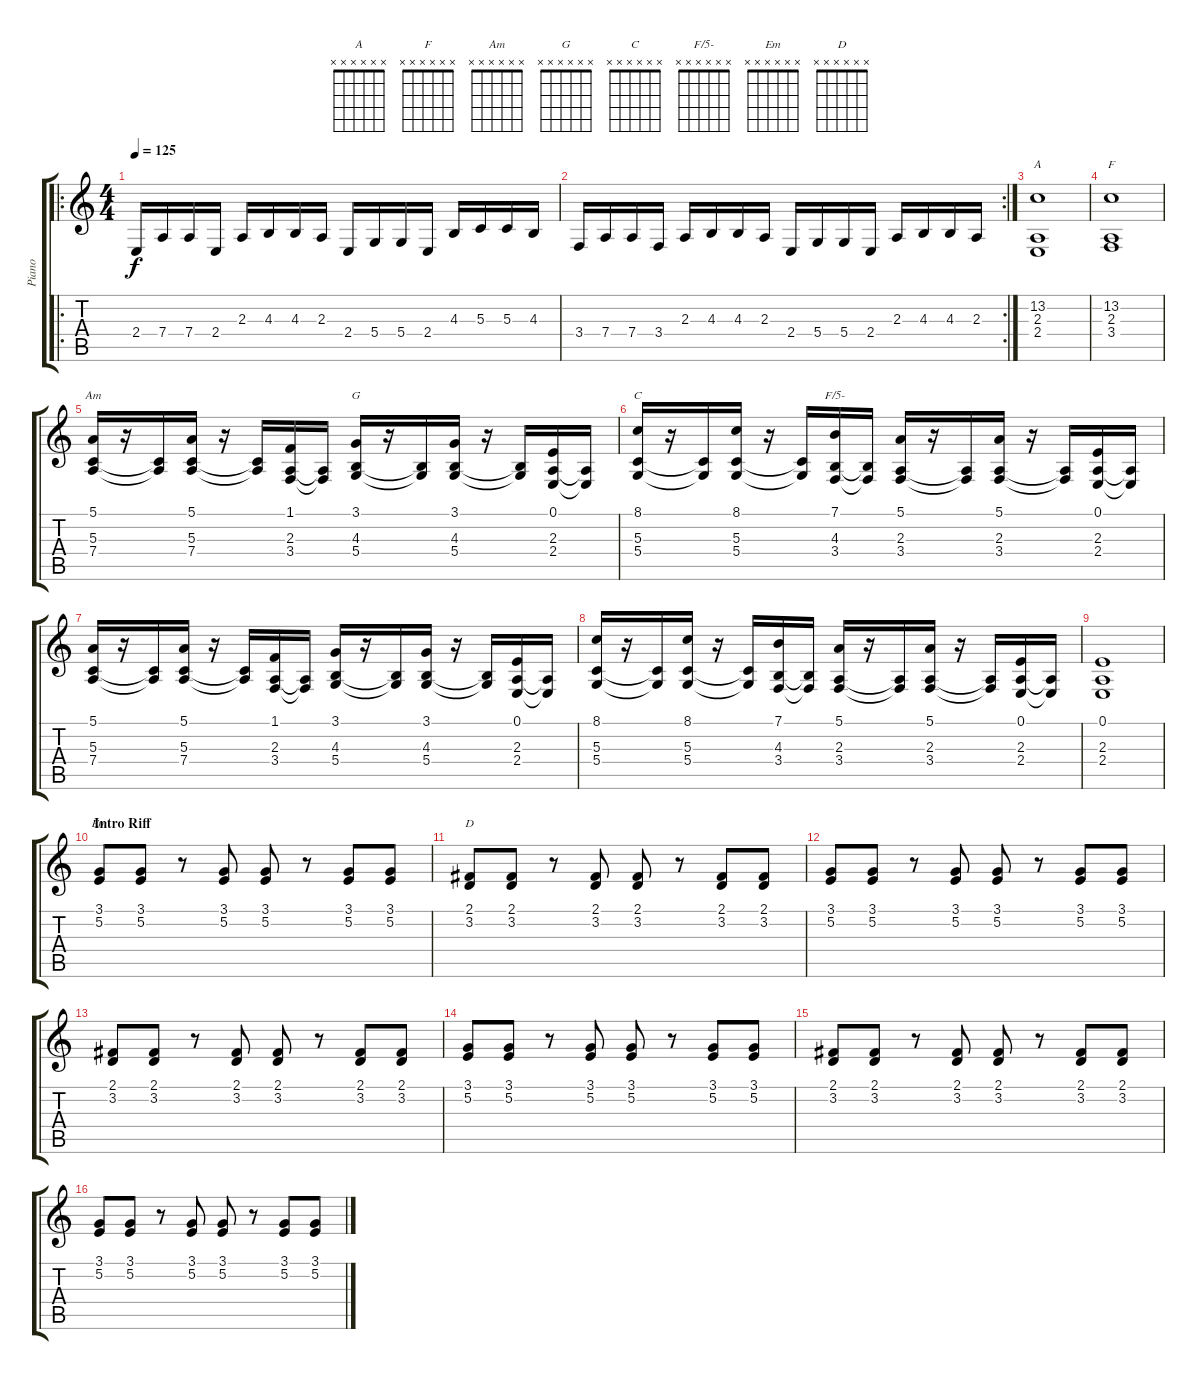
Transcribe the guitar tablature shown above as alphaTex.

\track ("Piano" "Piano") {instrument brightacousticpiano}
\staff {score tabs}
\tuning (E4 B3 G3 D3 A2 E2) {hide}
\chord ("A" x x x x x x)
\chord ("F" x x x x x x)
\chord ("Am" x x x x x x)
\chord ("G" x x x x x x)
\chord ("C" x x x x x x)
\chord ("F/5-" x x x x x x)
\chord ("Em" x x x x x x)
\chord ("D" x x x x x x)
\ro
\ts (4 4)
\tempo 125
\clef g2
\ks c
2.4.16{dy f} 7.4.16 7.4.16 2.4.16 2.3.16 4.3.16 4.3.16 2.3.16 2.4.16 5.4.16 5.4.16 2.4.16 4.3.16 5.3.16 5.3.16 4.3.16 |
\rc 2
3.4.16 7.4.16 7.4.16 3.4.16 2.3.16 4.3.16 4.3.16 2.3.16 2.4.16 5.4.16 5.4.16 2.4.16 2.3.16 4.3.16 4.3.16 2.3.16 |
(13.2 2.3 2.4).1{ch "A"} |
(13.2 2.3 3.4).1{ch "F"} |
(5.1 5.3 7.4).16{ch "Am"} r.16 (5.3{t} 7.4{t}).16 (5.1 5.3 7.4).16 r.16 (5.3{t} 7.4{t}).16 (1.1 2.3 3.4).16 (2.3{t} 3.4{t}).16 (3.1 4.3 5.4).16{ch "G"} r.16 (4.3{t} 5.4{t}).16 (3.1 4.3 5.4).16 r.16 (4.3{t} 5.4{t}).16 (0.1 2.3 2.4).16 (2.3{t} 2.4{t}).16 |
(8.1 5.3 5.4).16{ch "C"} r.16 (5.3{t} 5.4{t}).16 (8.1 5.3 5.4).16 r.16 (5.3{t} 5.4{t}).16 (7.1 4.3 3.4).16{ch "F/5-"} (4.3{t} 3.4{t}).16 (5.1 2.3 3.4).16 r.16 (2.3{t} 3.4{t}).16 (5.1 2.3 3.4).16 r.16 (2.3{t} 3.4{t}).16 (0.1 2.3 2.4).16 (2.3{t} 2.4{t}).16 |
(5.1 5.3 7.4).16 r.16 (5.3{t} 7.4{t}).16 (5.1 5.3 7.4).16 r.16 (5.3{t} 7.4{t}).16 (1.1 2.3 3.4).16 (2.3{t} 3.4{t}).16 (3.1 4.3 5.4).16 r.16 (4.3{t} 5.4{t}).16 (3.1 4.3 5.4).16 r.16 (4.3{t} 5.4{t}).16 (0.1 2.3 2.4).16 (2.3{t} 2.4{t}).16 |
(8.1 5.3 5.4).16 r.16 (5.3{t} 5.4{t}).16 (8.1 5.3 5.4).16 r.16 (5.3{t} 5.4{t}).16 (7.1 4.3 3.4).16 (4.3{t} 3.4{t}).16 (5.1 2.3 3.4).16 r.16 (2.3{t} 3.4{t}).16 (5.1 2.3 3.4).16 r.16 (2.3{t} 3.4{t}).16 (0.1 2.3 2.4).16 (2.3{t} 2.4{t}).16 |
(0.1 2.3 2.4).1 |
\section ("" "Intro Riff")
(3.1 5.2).8{ch "Em"} (3.1 5.2).8 r.8 (3.1 5.2).8 (3.1 5.2).8 r.8 (3.1 5.2).8 (3.1 5.2).8 |
(2.1 3.2).8{ch "D"} (2.1 3.2).8 r.8 (2.1 3.2).8 (2.1 3.2).8 r.8 (2.1 3.2).8 (2.1 3.2).8 |
(3.1 5.2).8 (3.1 5.2).8 r.8 (3.1 5.2).8 (3.1 5.2).8 r.8 (3.1 5.2).8 (3.1 5.2).8 |
(2.1 3.2).8 (2.1 3.2).8 r.8 (2.1 3.2).8 (2.1 3.2).8 r.8 (2.1 3.2).8 (2.1 3.2).8 |
(3.1 5.2).8 (3.1 5.2).8 r.8 (3.1 5.2).8 (3.1 5.2).8 r.8 (3.1 5.2).8 (3.1 5.2).8 |
(2.1 3.2).8 (2.1 3.2).8 r.8 (2.1 3.2).8 (2.1 3.2).8 r.8 (2.1 3.2).8 (2.1 3.2).8 |
(3.1 5.2).8 (3.1 5.2).8 r.8 (3.1 5.2).8 (3.1 5.2).8 r.8 (3.1 5.2).8 (3.1 5.2).8
